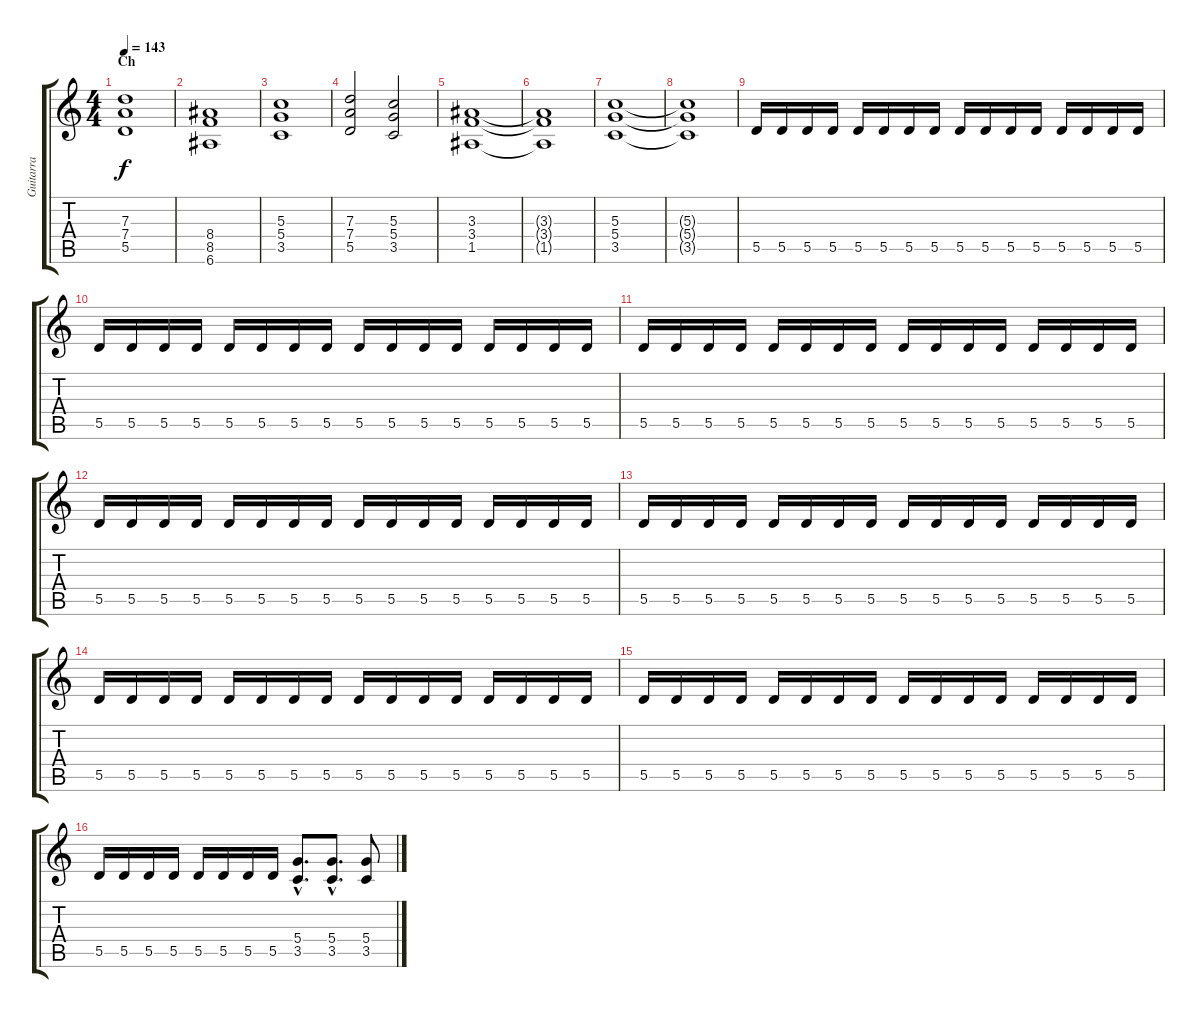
\track ("Guitarra" "Guitarra") {instrument distortionguitar}
\staff {score tabs}
\tuning (E4 B3 G3 D3 A2 E2) {hide}
\ts (4 4)
\section ("" "Ch")
\tempo 143
\clef g2
\ks c
(7.3 7.4 5.5).1{dy f} |
(8.4 8.5 6.6).1 |
(5.3 5.4 3.5).1 |
(7.3 7.4 5.5).2 (5.3 5.4 3.5).2 |
(3.3 3.4 1.5).1 |
(3.3{t} 3.4{t} 1.5{t}).1 |
(5.3 5.4 3.5).1 |
(5.3{t} 5.4{t} 3.5{t}).1 |
5.5.16 5.5.16 5.5.16 5.5.16 5.5.16 5.5.16 5.5.16 5.5.16 5.5.16 5.5.16 5.5.16 5.5.16 5.5.16 5.5.16 5.5.16 5.5.16 |
5.5.16 5.5.16 5.5.16 5.5.16 5.5.16 5.5.16 5.5.16 5.5.16 5.5.16 5.5.16 5.5.16 5.5.16 5.5.16 5.5.16 5.5.16 5.5.16 |
5.5.16 5.5.16 5.5.16 5.5.16 5.5.16 5.5.16 5.5.16 5.5.16 5.5.16 5.5.16 5.5.16 5.5.16 5.5.16 5.5.16 5.5.16 5.5.16 |
5.5.16 5.5.16 5.5.16 5.5.16 5.5.16 5.5.16 5.5.16 5.5.16 5.5.16 5.5.16 5.5.16 5.5.16 5.5.16 5.5.16 5.5.16 5.5.16 |
5.5.16 5.5.16 5.5.16 5.5.16 5.5.16 5.5.16 5.5.16 5.5.16 5.5.16 5.5.16 5.5.16 5.5.16 5.5.16 5.5.16 5.5.16 5.5.16 |
5.5.16 5.5.16 5.5.16 5.5.16 5.5.16 5.5.16 5.5.16 5.5.16 5.5.16 5.5.16 5.5.16 5.5.16 5.5.16 5.5.16 5.5.16 5.5.16 |
5.5.16 5.5.16 5.5.16 5.5.16 5.5.16 5.5.16 5.5.16 5.5.16 5.5.16 5.5.16 5.5.16 5.5.16 5.5.16 5.5.16 5.5.16 5.5.16 |
5.5.16 5.5.16 5.5.16 5.5.16 5.5.16 5.5.16 5.5.16 5.5.16 (5.4{hac} 3.5{hac}).8{d} (5.4{hac} 3.5{hac}).8{d} (5.4 3.5).8
